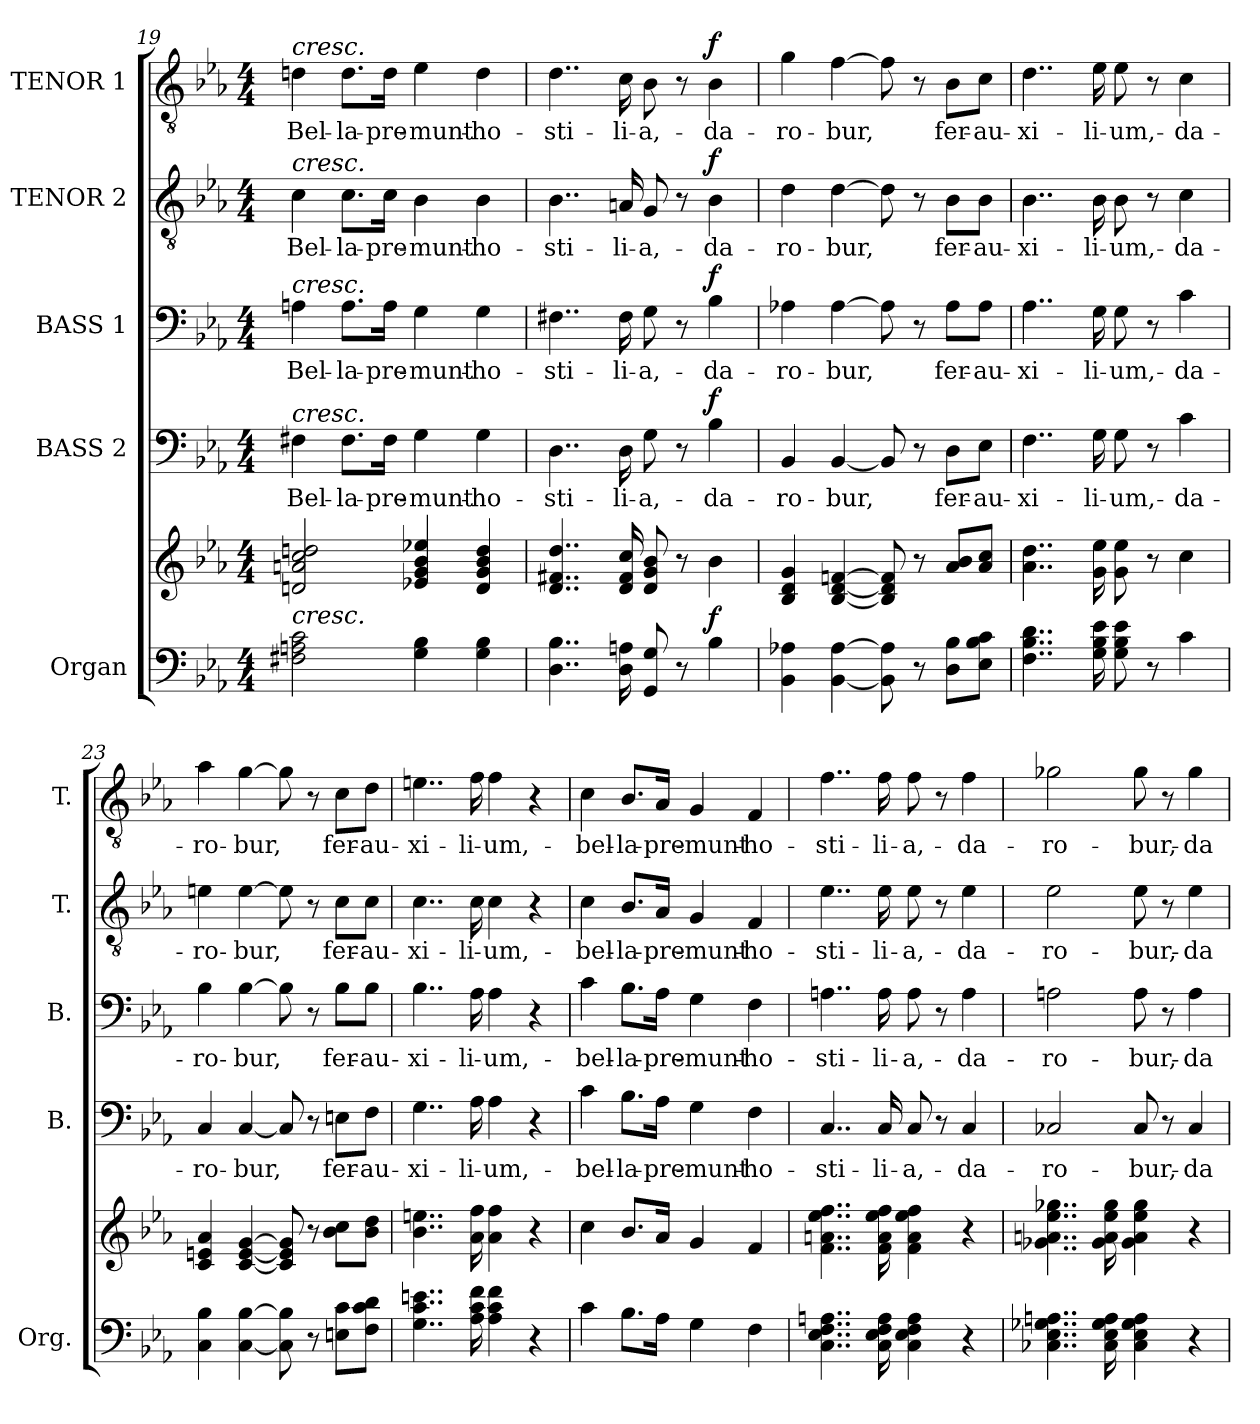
**kern	**kern	**dynam	**kern	**text	**dynam	**kern	**text	**dynam	**kern	**text	**dynam	**kern	**text	**dynam
*part5	*part5	*part5	*part4	*part4	*part4	*part3	*part3	*part3	*part2	*part2	*part2	*part1	*part1	*part1
*staff6	*staff5	*staff5/6	*staff4	*staff4	*staff4	*staff3	*staff3	*staff3	*staff2	*staff2	*staff2	*staff1	*staff1	*staff1
*I"Organ	*	*	*I"BASS 2	*	*	*I"BASS 1	*	*	*I"TENOR 2	*	*	*I"TENOR 1	*	*
*I'Org.	*	*	*I'B.	*	*	*I'B.	*	*	*I'T.	*	*	*I'T.	*	*
*clefF4	*clefG2	*	*clefF4	*	*	*clefF4	*	*	*clefGv2	*	*	*clefGv2	*	*
*	*	*	*	*	*	*	*	*	*ITrd7c12	*	*	*ITrd7c12	*	*
*k[b-e-a-]	*k[b-e-a-]	*	*k[b-e-a-]	*	*	*k[b-e-a-]	*	*	*k[b-e-a-]	*	*	*k[b-e-a-]	*	*
*E-:	*E-:	*	*E-:	*	*	*E-:	*	*	*E-:	*	*	*E-:	*	*
*M4/4	*M4/4	*	*M4/4	*	*	*M4/4	*	*	*M4/4	*	*	*M4/4	*	*
=19	=19	=19	=19	=19	=19	=19	=19	=19	=19	=19	=19	=19	=19	=19
!	!	!	!	!	!	!	!	!	!	!	!	!LO:TX:a:i:t=cresc.	!	!
!	!	!	!	!	!	!	!	!	!LO:TX:a:i:t=cresc.	!	!	!	!	!
!	!	!	!	!	!	!LO:TX:a:i:t=cresc.	!	!	!	!	!	!	!	!
!	!	!	!LO:TX:a:i:t=cresc.	!	!	!	!	!	!	!	!	!	!	!
!LO:TX:a:i:t=cresc.	!	!	!	!	!	!	!	!	!	!	!	!	!	!
!	!	!	!	!LO:LY:b	!	!	!LO:LY:b	!	!	!LO:LY:b	!	!	!LO:LY:b	!
2F#X\ 2An\ 2c\	2dn/ 2an/ 2cc/ 2ddn/	.	4F#X\	-Bel-	.	4An\	-Bel-	.	4C\	-Bel-	.	4Dn\	-Bel-	.
!	!	!	!	!LO:LY:b	!	!	!LO:LY:b	!	!	!LO:LY:b	!	!	!LO:LY:b	!
.	.	.	8.F#\L	-la-	.	8.A\L	-la-	.	8.C\L	-la-	.	8.D\L	-la-	.
!	!	!	!	!LO:LY:b	!	!	!LO:LY:b	!	!	!LO:LY:b	!	!	!LO:LY:b	!
.	.	.	16F#\Jk	-pre-	.	16A\Jk	-pre-	.	16C\Jk	-pre-	.	16D\Jk	-pre-	.
!	!	!	!	!LO:LY:b	!	!	!LO:LY:b	!	!	!LO:LY:b	!	!	!LO:LY:b	!
4G\ 4B-\	4e-X/ 4g/ 4b-/ 4ee-X/	.	4G\	-munt-	.	4G\	-munt-	.	4BB-\	-munt-	.	4E-\	-munt-	.
!	!	!	!	!LO:LY:b	!	!	!LO:LY:b	!	!	!LO:LY:b	!	!	!LO:LY:b	!
4G\ 4B-\	4d/ 4g/ 4b-/ 4dd/	.	4G\	-ho-	.	4G\	-ho-	.	4BB-\	-ho-	.	4D\	-ho-	.
=20	=20	=20	=20	=20	=20	=20	=20	=20	=20	=20	=20	=20	=20	=20
!	!	!	!	!LO:LY:b	!	!	!LO:LY:b	!	!	!LO:LY:b	!	!	!LO:LY:b	!
4..D\ 4..B-\	4..d/ 4..f#X/ 4..dd/	.	4..D\	-sti-	.	4..F#X\	-sti-	.	4..BB-\	-sti-	.	4..D\	-sti-	.
!	!	!	!	!LO:LY:b	!	!	!LO:LY:b	!	!	!LO:LY:b	!	!	!LO:LY:b	!
16D\ 16An\	16d/ 16f#/ 16cc/	.	16D\	-li-	.	16F#\	-li-	.	16AAn/	-li-	.	16C\	-li-	.
!	!	!	!	!LO:LY:b	!	!	!LO:LY:b	!	!	!LO:LY:b	!	!	!LO:LY:b	!
8GG/ 8G/	8d/ 8g/ 8b-/	.	8G\	-a,-	.	8G\	-a,-	.	8GG/	-a,-	.	8BB-\	-a,-	.
8r	8r	.	8r	.	.	8r	.	.	8r	.	.	8r	.	.
!	!	!LO:DY:a=2	!	!LO:LY:b	!LO:DY:a	!	!LO:LY:b	!LO:DY:a	!	!LO:LY:b	!LO:DY:a	!	!LO:LY:b	!LO:DY:a
4B-\	4b-\	f	4B-\	-da-	f	4B-\	-da-	f	4BB-\	-da-	f	4BB-\	-da-	f
=21	=21	=21	=21	=21	=21	=21	=21	=21	=21	=21	=21	=21	=21	=21
!	!	!	!	!LO:LY:b	!	!	!LO:LY:b	!	!	!LO:LY:b	!	!	!LO:LY:b	!
4BB-\ 4A-X\	4B-/ 4d/ 4g/	.	4BB-/	-ro-	.	4A-X\	-ro-	.	4D\	-ro-	.	4G\	-ro-	.
!	!	!	!	!LO:LY:b	!	!	!LO:LY:b	!	!	!LO:LY:b	!	!	!LO:LY:b	!
[<4BB-\ [>4A-\	[<4B-/ [<4d/ [>4fn/	.	[<4BB-/	-bur,	.	[>4A-\	-bur,	.	[>4D\	-bur,	.	[>4F\	-bur,	.
8BB-\] 8A-\]	8B-/] 8d/] 8f/]	.	8BB-/]	.	.	8A-\]	.	.	8D\]	.	.	8F\]	.	.
8r	8r	.	8r	.	.	8r	.	.	8r	.	.	8r	.	.
!	!	!	!	!LO:LY:b	!	!	!LO:LY:b	!	!	!LO:LY:b	!	!	!LO:LY:b	!
8D\ 8B-\L	8a-/ 8b-/L	.	8D\L	fer-	.	8A-\L	fer-	.	8BB-\L	fer-	.	8BB-\L	fer-	.
!	!	!	!	!LO:LY:b	!	!	!LO:LY:b	!	!	!LO:LY:b	!	!	!LO:LY:b	!
8E-\ 8B-\ 8c\J	8a-/ 8cc/J	.	8E-\J	-au-	.	8A-\J	-au-	.	8BB-\J	-au-	.	8C\J	-au-	.
=22	=22	=22	=22	=22	=22	=22	=22	=22	=22	=22	=22	=22	=22	=22
!	!	!	!	!LO:LY:b	!	!	!LO:LY:b	!	!	!LO:LY:b	!	!	!LO:LY:b	!
4..F\ 4..B-\ 4..d\	4..a-\ 4..dd\	.	4..F\	-xi-	.	4..A-\	-xi-	.	4..BB-\	-xi-	.	4..D\	-xi-	.
!	!	!	!	!LO:LY:b	!	!	!LO:LY:b	!	!	!LO:LY:b	!	!	!LO:LY:b	!
16G\ 16B-\ 16e-\	16g\ 16ee-\	.	16G\	-li-	.	16G\	-li-	.	16BB-\	-li-	.	16E-\	-li-	.
!	!	!	!	!LO:LY:b	!	!	!LO:LY:b	!	!	!LO:LY:b	!	!	!LO:LY:b	!
8G\ 8B-\ 8e-\	8g\ 8ee-\	.	8G\	-um,-	.	8G\	-um,-	.	8BB-\	-um,-	.	8E-\	-um,-	.
8r	8r	.	8r	.	.	8r	.	.	8r	.	.	8r	.	.
!	!	!	!	!LO:LY:b	!	!	!LO:LY:b	!	!	!LO:LY:b	!	!	!LO:LY:b	!
4c\	4cc\	.	4c\	-da-	.	4c\	-da-	.	4C\	-da-	.	4C\	-da-	.
!!LO:PB:g=z
=23	=23	=23	=23	=23	=23	=23	=23	=23	=23	=23	=23	=23	=23	=23
!	!	!	!	!LO:LY:b	!	!	!LO:LY:b	!	!	!LO:LY:b	!	!	!LO:LY:b	!
4C\ 4B-\	4c/ 4en/ 4a-/	.	4C/	-ro-	.	4B-\	-ro-	.	4En\	-ro-	.	4A-\	-ro-	.
!	!	!	!	!LO:LY:b	!	!	!LO:LY:b	!	!	!LO:LY:b	!	!	!LO:LY:b	!
[<4C\ [>4B-\	[<4c/ [<4e/ [>4g/	.	[<4C/	-bur,	.	[>4B-\	-bur,	.	[>4E\	-bur,	.	[>4G\	-bur,	.
8C\] 8B-\]	8c/] 8e/] 8g/]	.	8C/]	.	.	8B-\]	.	.	8E\]	.	.	8G\]	.	.
8r	8r	.	8r	.	.	8r	.	.	8r	.	.	8r	.	.
!	!	!	!	!LO:LY:b	!	!	!LO:LY:b	!	!	!LO:LY:b	!	!	!LO:LY:b	!
8En\ 8c\L	8b-\ 8cc\L	.	8En\L	fer-	.	8B-\L	fer-	.	8C\L	fer-	.	8C\L	fer-	.
!	!	!	!	!LO:LY:b	!	!	!LO:LY:b	!	!	!LO:LY:b	!	!	!LO:LY:b	!
8F\ 8c\ 8d\J	8b-\ 8dd\J	.	8F\J	-au-	.	8B-\J	-au-	.	8C\J	-au-	.	8D\J	-au-	.
=24	=24	=24	=24	=24	=24	=24	=24	=24	=24	=24	=24	=24	=24	=24
!	!	!	!	!LO:LY:b	!	!	!LO:LY:b	!	!	!LO:LY:b	!	!	!LO:LY:b	!
4..G\ 4..c\ 4..en\	4..b-\ 4..een\	.	4..G\	-xi-	.	4..B-\	-xi-	.	4..C\	-xi-	.	4..En\	-xi-	.
!	!	!	!	!LO:LY:b	!	!	!LO:LY:b	!	!	!LO:LY:b	!	!	!LO:LY:b	!
16A-\ 16c\ 16f\	16a-\ 16ff\	.	16A-\	-li-	.	16A-\	-li-	.	16C\	-li-	.	16F\	-li-	.
!	!	!	!	!LO:LY:b	!	!	!LO:LY:b	!	!	!LO:LY:b	!	!	!LO:LY:b	!
4A-\ 4c\ 4f\	4a-\ 4ff\	.	4A-\	-um,-	.	4A-\	-um,-	.	4C\	-um,-	.	4F\	-um,-	.
4r	4r	.	4r	.	.	4r	.	.	4r	.	.	4r	.	.
=25	=25	=25	=25	=25	=25	=25	=25	=25	=25	=25	=25	=25	=25	=25
!	!	!	!	!LO:LY:b	!	!	!LO:LY:b	!	!	!LO:LY:b	!	!	!LO:LY:b	!
4c\	4cc\	.	4c\	-bel-	.	4c\	-bel-	.	4C\	-bel-	.	4C\	-bel-	.
!	!	!	!	!LO:LY:b	!	!	!LO:LY:b	!	!	!LO:LY:b	!	!	!LO:LY:b	!
8.B-\L	8.b-/L	.	8.B-\L	-la-	.	8.B-\L	-la-	.	8.BB-/L	-la-	.	8.BB-/L	-la-	.
!	!	!	!	!LO:LY:b	!	!	!LO:LY:b	!	!	!LO:LY:b	!	!	!LO:LY:b	!
16A-\Jk	16a-/Jk	.	16A-\Jk	-pre-	.	16A-\Jk	-pre-	.	16AA-/Jk	-pre-	.	16AA-/Jk	-pre-	.
!	!	!	!	!LO:LY:b	!	!	!LO:LY:b	!	!	!LO:LY:b	!	!	!LO:LY:b	!
4G\	4g/	.	4G\	-munt-	.	4G\	-munt-	.	4GG/	-munt-	.	4GG/	-munt-	.
!	!	!	!	!LO:LY:b	!	!	!LO:LY:b	!	!	!LO:LY:b	!	!	!LO:LY:b	!
4F\	4f/	.	4F\	-ho-	.	4F\	-ho-	.	4FF/	-ho-	.	4FF/	-ho-	.
=26	=26	=26	=26	=26	=26	=26	=26	=26	=26	=26	=26	=26	=26	=26
!	!	!	!	!LO:LY:b	!	!	!LO:LY:b	!	!	!LO:LY:b	!	!	!LO:LY:b	!
4..C\ 4..E-\ 4..F\ 4..An\	4..f\ 4..an\ 4..ee-\ 4..ff\	.	4..C/	-sti-	.	4..An\	-sti-	.	4..E-\	-sti-	.	4..F\	-sti-	.
!	!	!	!	!LO:LY:b	!	!	!LO:LY:b	!	!	!LO:LY:b	!	!	!LO:LY:b	!
16C\ 16E-\ 16F\ 16A\	16f\ 16a\ 16ee-\ 16ff\	.	16C/	-li-	.	16A\	-li-	.	16E-\	-li-	.	16F\	-li-	.
!	!	!	!	!LO:LY:b	!	!	!LO:LY:b	!	!	!LO:LY:b	!	!	!LO:LY:b	!
4C\ 4E-\ 4F\ 4A\	4f\ 4a\ 4ee-\ 4ff\	.	8C/	-a,-	.	8A\	-a,-	.	8E-\	-a,-	.	8F\	-a,-	.
.	.	.	8r	.	.	8r	.	.	8r	.	.	8r	.	.
!	!	!	!	!LO:LY:b	!	!	!LO:LY:b	!	!	!LO:LY:b	!	!	!LO:LY:b	!
4r	4r	.	4C/	-da-	.	4A\	-da-	.	4E-\	-da-	.	4F\	-da-	.
=27	=27	=27	=27	=27	=27	=27	=27	=27	=27	=27	=27	=27	=27	=27
!	!	!	!	!LO:LY:b	!	!	!LO:LY:b	!	!	!LO:LY:b	!	!	!LO:LY:b	!
4..C-X\ 4..E-\ 4..G-X\ 4..An\	4..g-X\ 4..an\ 4..ee-\ 4..gg-X\	.	2C-X/	-ro-	.	2An\	-ro-	.	2E-\	-ro-	.	2G-X\	-ro-	.
16C-\ 16E-\ 16G-\ 16A\	16g-\ 16a\ 16ee-\ 16gg-\	.	.	.	.	.	.	.	.	.	.	.	.	.
!	!	!	!	!LO:LY:b	!	!	!LO:LY:b	!	!	!LO:LY:b	!	!	!LO:LY:b	!
4C-\ 4E-\ 4G-\ 4A\	4g-\ 4a\ 4ee-\ 4gg-\	.	8C-/	-bur,-	.	8A\	-bur,-	.	8E-\	-bur,-	.	8G-\	-bur,-	.
.	.	.	8r	.	.	8r	.	.	8r	.	.	8r	.	.
!	!	!	!	!LO:LY:b	!	!	!LO:LY:b	!	!	!LO:LY:b	!	!	!LO:LY:b	!
4r	4r	.	4C-/	-da-	.	4A\	-da-	.	4E-\	-da-	.	4G-\	-da-	.
=	=	=	=	=	=	=	=	=	=	=	=	=	=	=
*-	*-	*-	*-	*-	*-	*-	*-	*-	*-	*-	*-	*-	*-	*-
